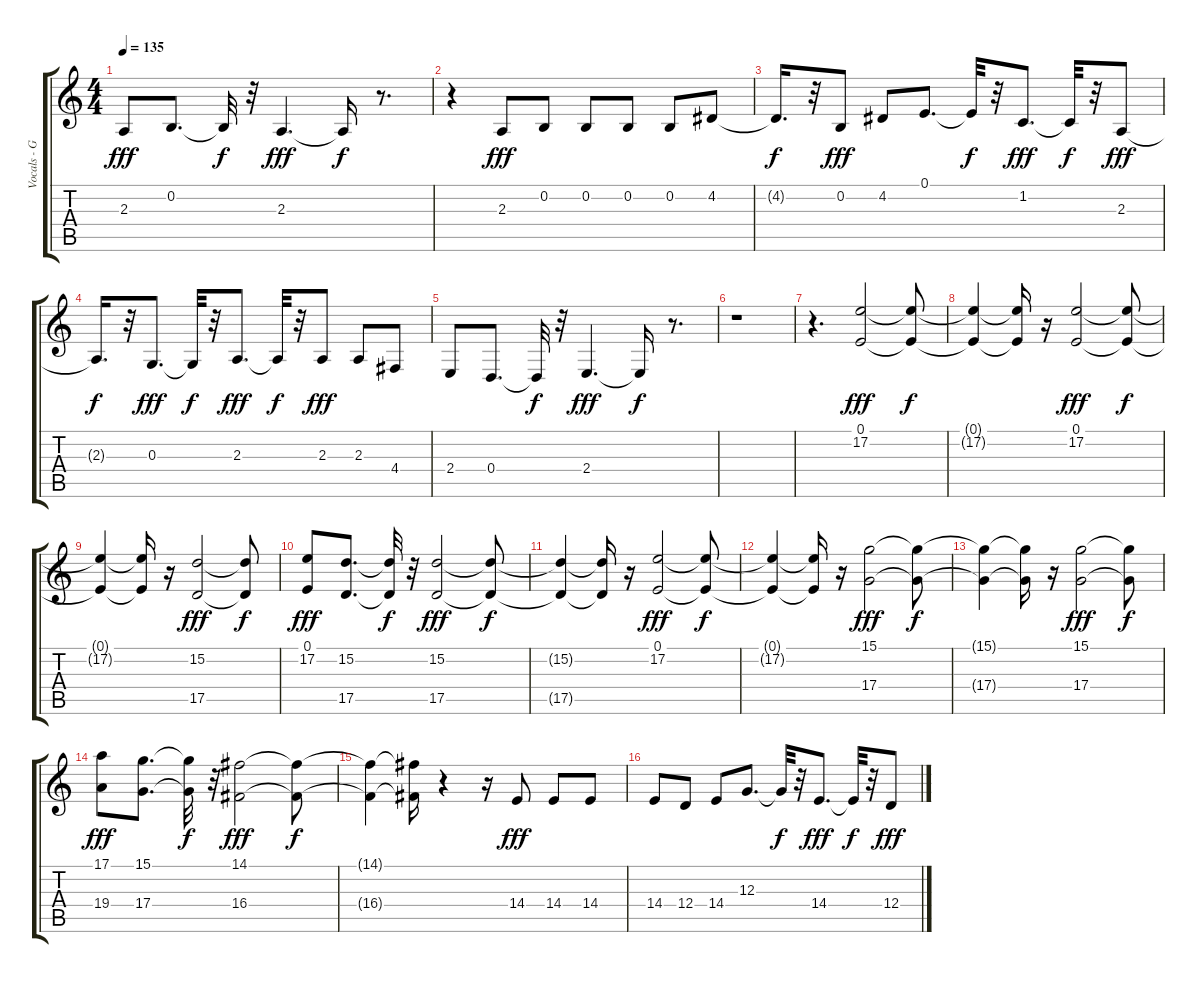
\track ("Vocals - Greg Graffin" "Vocals - G") {instrument synthvoice}
\staff {score tabs}
\tuning (E4 B3 G3 D3 A2 E2) {hide}
\ts (4 4)
\tempo 135
\clef g2
\ks c
2.3.8{dy fff} 0.2.8{d} 0.2{t}.32{dy f} r.32 2.3.4{d dy fff} 2.3{t}.16{dy f} r.8{d} |
r.4 2.3.8{dy fff} 0.2.8 0.2.8 0.2.8 0.2.8 4.2.8 |
4.2{t}.16{d dy f} r.32 0.2.8{dy fff} 4.2.8 0.1.8{d} 0.1{t}.32{dy f} r.32 1.2.8{d dy fff} 1.2{t}.32{dy f} r.32 2.3.8{dy fff} |
2.3{t}.16{d dy f} r.32 0.3.8{d dy fff} 0.3{t}.32{dy f} r.32 2.3.8{d dy fff} 2.3{t}.32{dy f} r.32 2.3.8{dy fff} 2.3.8 4.4.8 |
2.4.8 0.4.8{d} 0.4{t}.32{dy f} r.32 2.4.4{d dy fff} 2.4{t}.16{dy f} r.8{d} |
r.1 |
r.4{d} (0.1 17.2).2{dy fff} (0.1{t} 17.2{t}).8{dy f} |
(0.1{t} 17.2{t}).4 (0.1{t} 17.2{t}).16 r.16 (0.1 17.2).2{dy fff} (0.1{t} 17.2{t}).8{dy f} |
(0.1{t} 17.2{t}).4 (0.1{t} 17.2{t}).16 r.16 (15.2 17.5).2{dy fff} (15.2{t} 17.5{t}).8{dy f} |
(0.1 17.2).8{dy fff} (15.2 17.5).8{d} (15.2{t} 17.5{t}).32{dy f} r.32 (15.2 17.5).2{dy fff} (15.2{t} 17.5{t}).8{dy f} |
(15.2{t} 17.5{t}).4 (15.2{t} 17.5{t}).16 r.16 (0.1 17.2).2{dy fff} (0.1{t} 17.2{t}).8{dy f} |
(0.1{t} 17.2{t}).4 (0.1{t} 17.2{t}).16 r.16 (15.1 17.4).2{dy fff} (15.1{t} 17.4{t}).8{dy f} |
(15.1{t} 17.4{t}).4 (15.1{t} 17.4{t}).16 r.16 (15.1 17.4).2{dy fff} (15.1{t} 17.4{t}).8{dy f} |
(17.1 19.4).8{dy fff} (15.1 17.4).8{d} (15.1{t} 17.4{t}).32{dy f} r.32 (14.1 16.4).2{dy fff} (14.1{t} 16.4{t}).8{dy f} |
(14.1{t} 16.4{t}).4 (14.1{t} 16.4{t}).16 r.4 r.16 14.4.8{dy fff} 14.4.8 14.4.8 |
14.4.8 12.4.8 14.4.8 12.3.8{d} 12.3{t}.32{dy f} r.32 14.4.8{d dy fff} 14.4{t}.32{dy f} r.32 12.4.8{dy fff}
